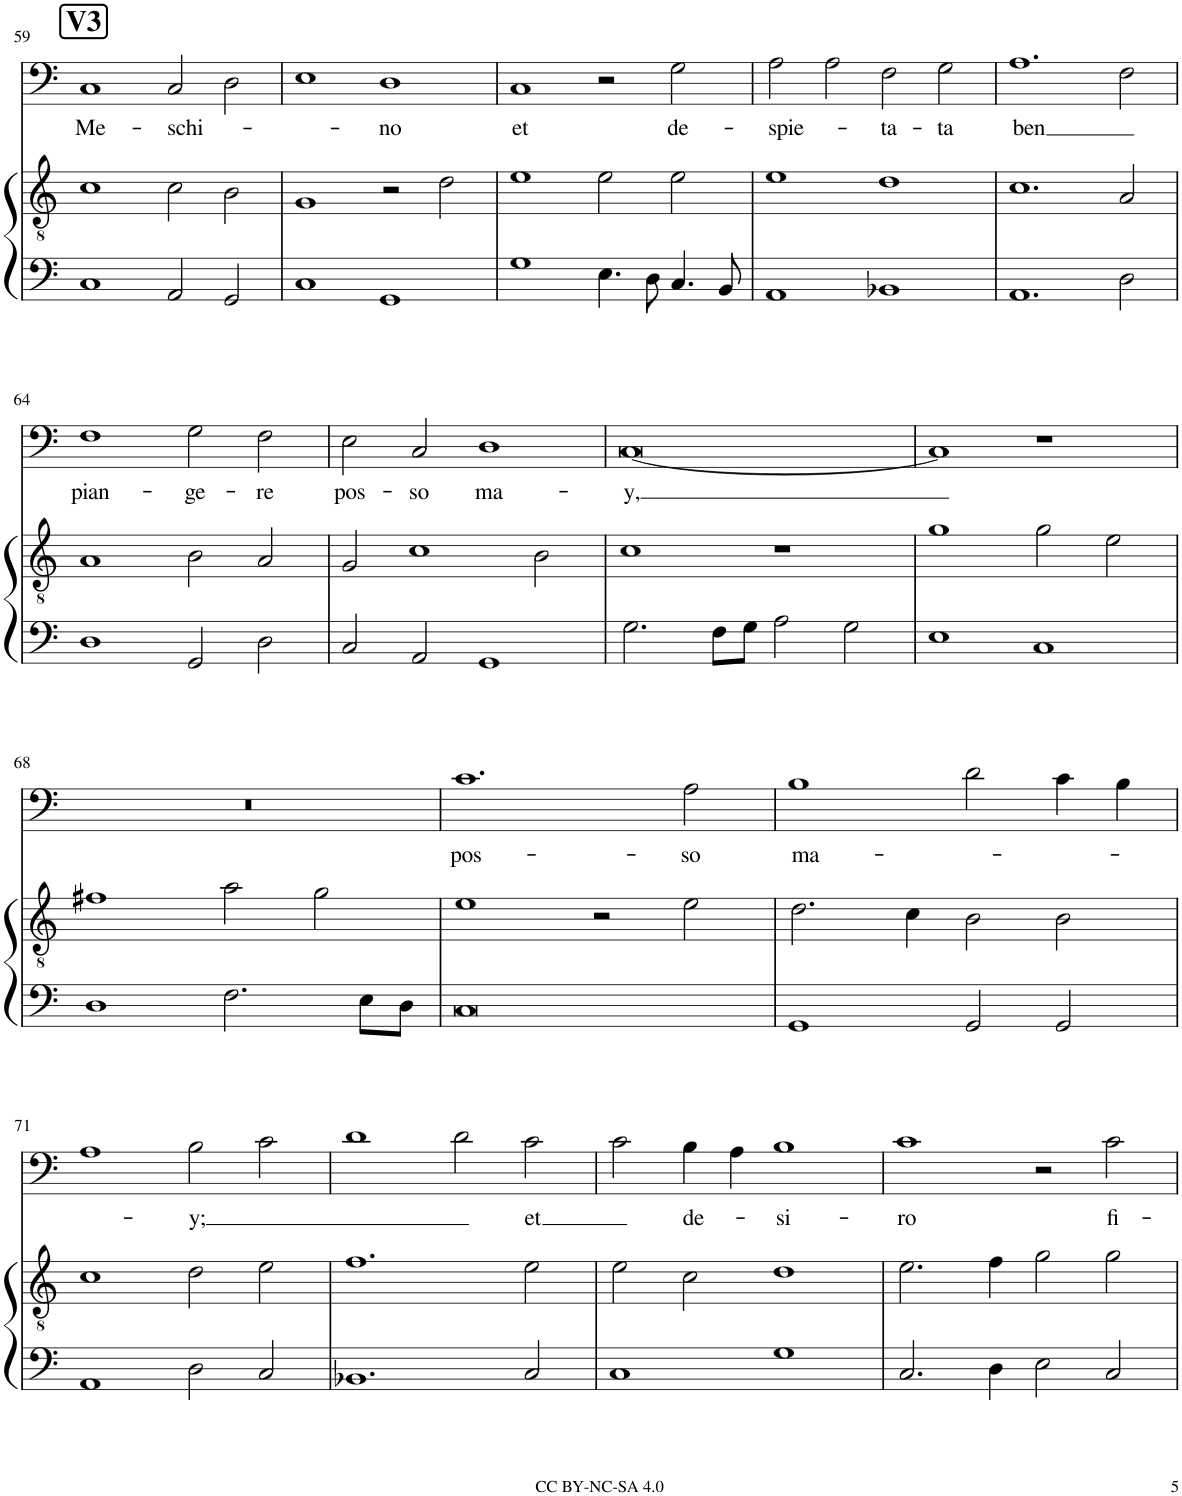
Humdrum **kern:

**kern	**kern	**kern	**text
*part2	*part2	*part1	*part1
*staff3	*staff2	*staff1	*staff1
*I"Piano	*	*I"Voice	*
*I'Pno	*	*	*
!!LO:PB:g=z
*clefF4	*clefGv2	*clefF4	*
*k[]	*k[]	*k[]	*
*M4/2	*M4/2	*M4/2	*
!!LO:REH:place=s1:a:B:cj:fs=14:t=V3
=59	=59	=59	=59
!	!	!	!LO:LY:b
1C	1c	1C	Me-
!	!	!	!LO:LY:b
2AA/	2c\	2C/	-schi-
2GG/	2B\	2D\	.
=60	=60	=60	=60
1C	1G	1E	.
!	!	!	!LO:LY:b
1GG	2r	1D	-no
.	2d\	.	.
=61	=61	=61	=61
!	!	!	!LO:LY:b
1G	1e	1C	et
4.E\	2e\	2r	.
8D\	.	.	.
!	!	!	!LO:LY:b
4.C/	2e\	2G\	de-
8BB/	.	.	.
=62	=62	=62	=62
!	!	!	!LO:LY:b
1AA	1e	2A\	-spie-
.	.	2A\	.
!	!	!	!LO:LY:b
1BB-X	1d	2F\	-ta-
!	!	!	!LO:LY:b
.	.	2G\	-ta
=63	=63	=63	=63
!	!	!	!LO:LY:b
1.AA	1.c	1.A	ben
2D\	2A/	2F\	.
!!LO:LB:g=z
=64	=64	=64	=64
!	!	!	!LO:LY:b
1D	1A	1F	pian-
!	!	!	!LO:LY:b
2GG/	2B\	2G\	-ge-
!	!	!	!LO:LY:b
2D\	2A/	2F\	-re
=65	=65	=65	=65
!	!	!	!LO:LY:b
2C/	2G/	2E\	pos-
!	!	!	!LO:LY:b
2AA/	1c	2C/	-so
!	!	!	!LO:LY:b
1GG	.	1D	ma-
.	2B\	.	.
=66	=66	=66	=66
!	!	!	!LO:LY:b
2.G\	1c	[0C	-y,
8F\L	.	.	.
8G\J	.	.	.
2A\	1r	.	.
2G\	.	.	.
=67	=67	=67	=67
1E	1g	1C]	.
1C	2g\	1r	.
.	2e\	.	.
!!LO:LB:g=z
=68	=68	=68	=68
1D	1f#X	0r	.
2.F\	2a\	.	.
.	2g\	.	.
8E\L	.	.	.
8D\J	.	.	.
=69	=69	=69	=69
!	!	!	!LO:LY:b
0C	1e	1.c	pos-
.	2r	.	.
!	!	!	!LO:LY:b
.	2e\	2A\	-so
=70	=70	=70	=70
!	!	!	!LO:LY:b
1GG	2.d\	1B	ma-
.	4c\	.	.
2GG/	2B\	2d\	.
2GG/	2B\	4c\	.
.	.	4B\	.
!!LO:LB:g=z
=71	=71	=71	=71
1AA	1c	1A	.
!	!	!	!LO:LY:b
2D\	2d\	2B\	y;
2C/	2e\	2c\	.
=72	=72	=72	=72
1.BB-X	1.f	1d	.
.	.	2d\	.
!	!	!	!LO:LY:b
2C/	2e\	2c\	et
=73	=73	=73	=73
1C	2e\	2c\	.
!	!	!	!LO:LY:b
.	2c\	4B\	de-
.	.	4A\	.
!	!	!	!LO:LY:b
1G	1d	1B	-si-
=74	=74	=74	=74
!	!	!	!LO:LY:b
2.C/	2.e\	1c	-ro
4D\	4f\	.	.
2E\	2g\	2r	.
!	!	!	!LO:LY:b
2C/	2g\	2c\	fi-
=	=	=	=
*-	*-	*-	*-
